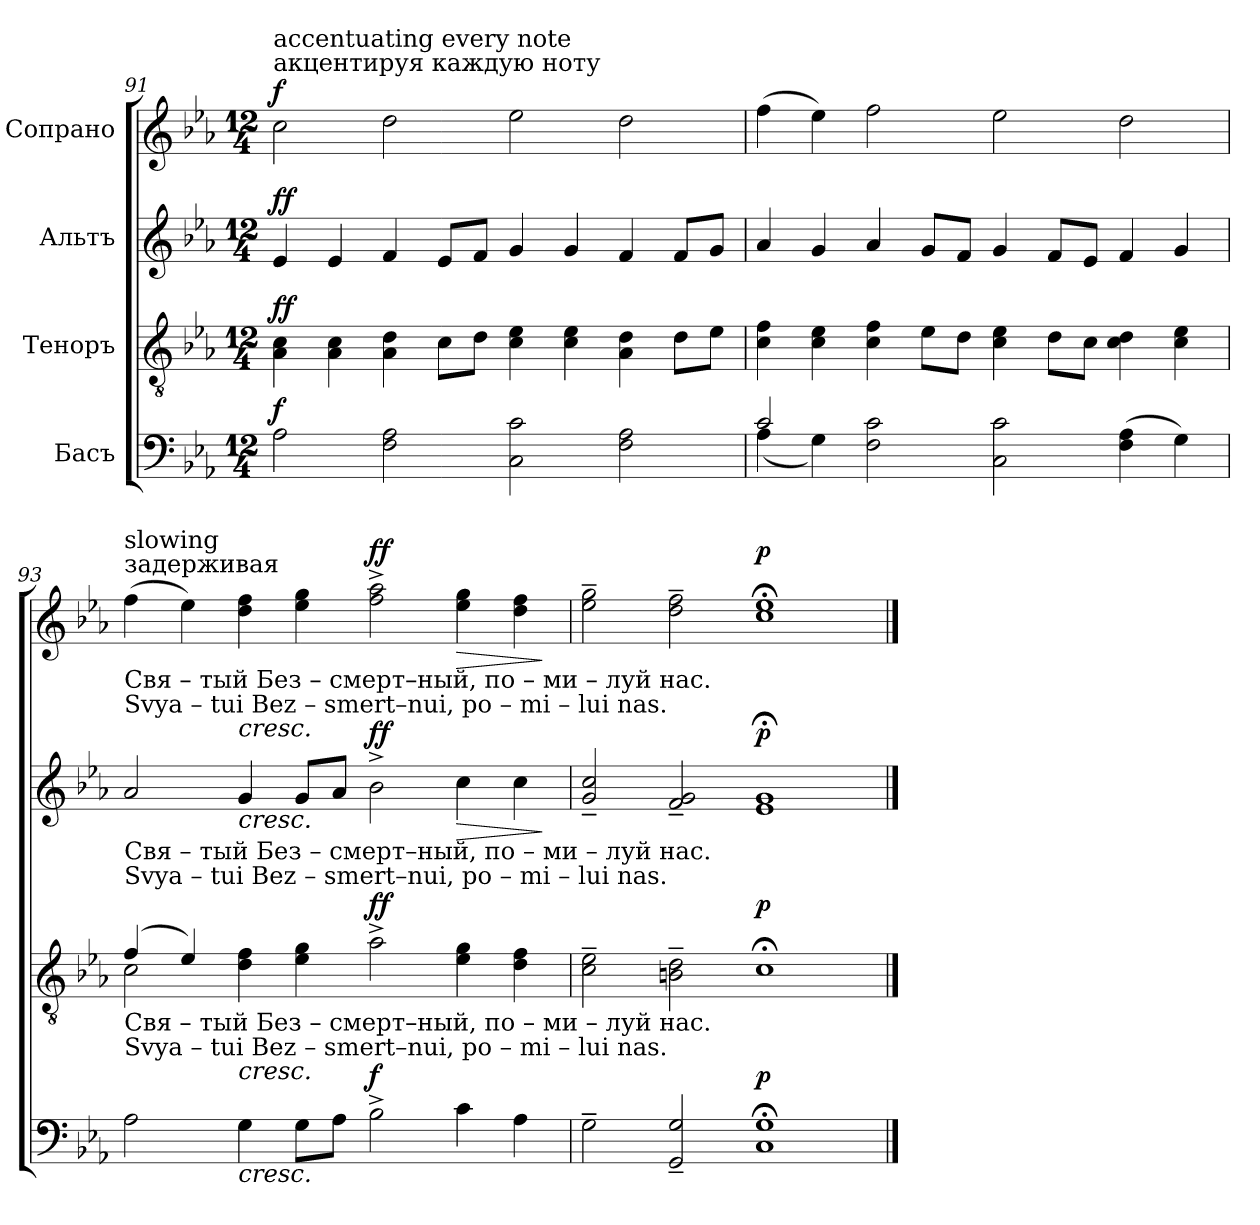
**kern	**dynam	**kern	**dynam	**kern	**dynam	**kern	**dynam
*part4	*part4	*part3	*part3	*part2	*part2	*part1	*part1
*staff4	*staff4	*staff3	*staff3	*staff2	*staff2	*staff1	*staff1
*I"Басъ	*	*I"Теноръ	*	*I"Альтъ	*	*I"Сопрано	*
*clefF4	*	*clefGv2	*	*clefG2	*	*clefG2	*
*k[b-e-a-]	*	*k[b-e-a-]	*	*k[b-e-a-]	*	*k[b-e-a-]	*
*M12/4	*	*M12/4	*	*M12/4	*	*M12/4	*
=91	=91	=91	=91	=91	=91	=91	=91
!	!	!	!	!	!	!LO:TX:a:t=акцентируя каждую ноту	!
!	!	!	!	!	!	!LO:TX:a:t=accentuating every note	!
!	!LO:DY:a	!	!LO:DY:a	!	!LO:DY:a	!	!LO:DY:a
2A-\	f	4A-\ 4c\	ff	4e-/	ff	2cc\	f
.	.	4A-\ 4c\	.	4e-/	.	.	.
2F\ 2A-\	.	4A-\ 4d\	.	4f/	.	2dd\	.
.	.	8c\L	.	8e-/L	.	.	.
.	.	8d\J	.	8f/J	.	.	.
2C\ 2c\	.	4c\ 4e-\	.	4g/	.	2ee-\	.
.	.	4c\ 4e-\	.	4g/	.	.	.
2F\ 2A-\	.	4A-\ 4d\	.	4f/	.	2dd\	.
.	.	8d\L	.	8f/L	.	.	.
.	.	8e-\J	.	8g/J	.	.	.
=92	=92	=92	=92	=92	=92	=92	=92
*^	*	*	*	*	*	*	*
2c/	(4A-\	.	4c\ 4f\	.	4a-/	.	(4ff\	.
.	4G\)	.	4c\ 4e-\	.	4g/	.	4ee-\)	.
2F\ 2c\	2ryy	.	4c\ 4f\	.	4a-/	.	2ff\	.
.	.	.	8e-\L	.	8g/L	.	.	.
.	.	.	8d\J	.	8f/J	.	.	.
2C\ 2c\	1ryy	.	4c\ 4e-\	.	4g/	.	2ee-\	.
.	.	.	8d\L	.	8f/L	.	.	.
.	.	.	8c\J	.	8e-/J	.	.	.
(>4F\ 4A-\	.	.	4c\ 4d\	.	4f/	.	2dd\	.
4G\)	.	.	4c\ 4e-\	.	4g/	.	.	.
*v	*v	*	*	*	*	*	*	*
!!LO:LB:g=z
=93	=93	=93	=93	=93	=93	=93	=93
*	*	*	*	*	*	*MM110	*
*	*	*^	*	*	*	*	*
!	!	!	!	!	!	!	!LO:TX:a:t=задерживая	!
!	!	!	!	!	!	!	!LO:TX:a:t=slowing	!
!	!	!	!	!	!	!	!LO:TX:b:t=Свя     –      тый    Без  –  смерт–ный, по   –   ми – луй  нас.	!
!	!	!	!	!	!	!	!LO:TX:b:t=Svya    –      tui      Bez  –  smert–nui,   po  –    mi –  lui   nas.	!
!	!	!	!	!	!LO:TX:b:t=Свя     –      тый    Без  –  смерт–ный, по   –   ми – луй  нас.	!	!	!
!	!	!	!	!	!LO:TX:b:t=Svya    –      tui      Bez  –  smert–nui,   po  –    mi –  lui   nas.	!	!	!
!	!	!LO:TX:b:t=Свя     –      тый    Без  –  смерт–ный, по   –   ми – луй  нас.	!	!	!	!	!	!
!	!	!LO:TX:b:t=Svya    –      tui      Bez  –  smert–nui,   po  –    mi –  lui   nas.	!	!	!	!	!	!
2A-\	.	(4f/	2c\	.	2a-/	.	(4ff\	.
.	.	4e-/)	.	.	.	.	4ee-\)	.
!	!LO:HP:b	!	!	!LO:HP:b	!	!LO:HP:b	!	!LO:HP:b
4G\	<	4d\ 4f\	2ryy	<	4g/	<	4dd\ 4ff\	<
8G\L	.	4e-\ 4g\	.	.	8g/L	.	4ee-\ 4gg\	.
8A-\J	.	.	.	.	8a-/J	.	.	.
!	!LO:DY:a	!	!	!LO:DY:a	!	!LO:DY:a	!	!LO:DY:a
2B-^\	f	2a-^\	1ryy	ff	2b-^\	ff	2ff\^ 2aa-\^	ff
!	!	!	!	!	!	!LO:HP:b	!	!LO:HP:b
4c\	.	4e-\ 4g\	.	.	4cc\	>	4ee-\ 4gg\	>
4A-\	.	4d\ 4f\	.	.	4cc\	.	4dd\ 4ff\	.
*	*	*v	*v	*	*	*	*	*
.	.	.	.	.	]	.	]
=94	=94	=94	=94	=94	=94	=94	=94
*	*	*	*	*	*	*MM70	*
2G~\	.	2c\~ 2e-\~	.	2g/~ 2cc/~	.	2ee-\~ 2gg\~	.
2GG/~ 2G/~	.	2Bn\~ 2d\~	.	2f/~ 2g/~	.	2dd\~ 2ff\~	.
!	!LO:DY:a	!	!LO:DY:a	!	!LO:DY:a	!	!LO:DY:a
1C;< 1G;<	p	1c;<	p	1e-;< 1g;<	p	1cc;< 1ee-;<	p
.	[	.	[	.	[	.	[
==	==	==	==	==	==	==	==
*-	*-	*-	*-	*-	*-	*-	*-
